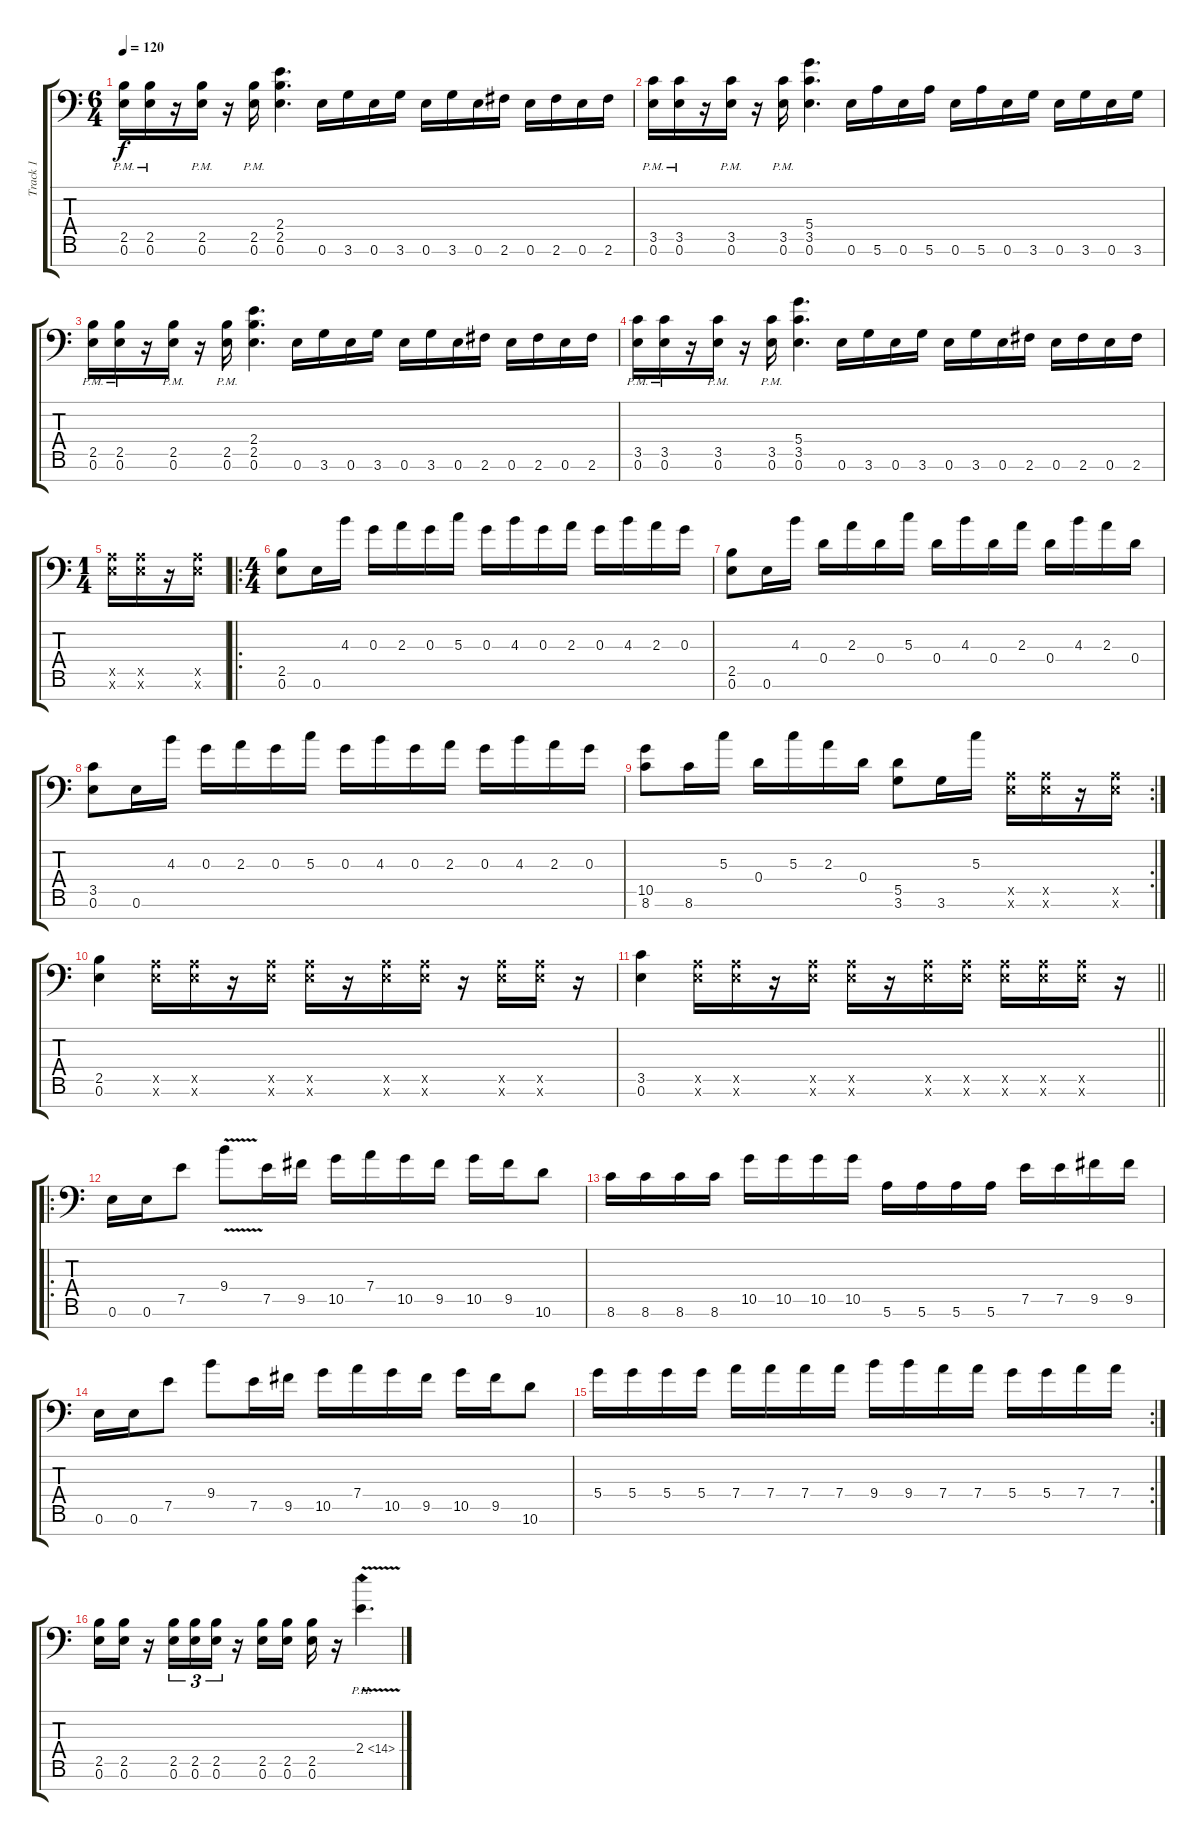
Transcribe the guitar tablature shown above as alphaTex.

\track ("Track 1" "Track 1") {instrument distortionguitar}
\staff {score tabs}
\tuning (E4 B3 G3 D3 A2 E2 A1) {hide}
\ts (6 4)
\tempo 120
\clef f4
\ks c
(2.5{pm} 0.6{pm}).16{dy f instrument distortionguitar} (2.5{pm} 0.6{pm}).16 r.16 (2.5{pm} 0.6{pm}).16 r.16 (2.5{pm} 0.6{pm}).16 (2.4 2.5 0.6).4{d} 0.6.16 3.6.16 0.6.16 3.6.16 0.6.16 3.6.16 0.6.16 2.6.16 0.6.16 2.6.16 0.6.16 2.6.16 |
(3.5{pm} 0.6{pm}).16 (3.5{pm} 0.6{pm}).16 r.16 (3.5{pm} 0.6{pm}).16 r.16 (3.5{pm} 0.6{pm}).16 (5.4 3.5 0.6).4{d} 0.6.16 5.6.16 0.6.16 5.6.16 0.6.16 5.6.16 0.6.16 3.6.16 0.6.16 3.6.16 0.6.16 3.6.16 |
(2.5{pm} 0.6{pm}).16 (2.5{pm} 0.6{pm}).16 r.16 (2.5{pm} 0.6{pm}).16 r.16 (2.5{pm} 0.6{pm}).16 (2.4 2.5 0.6).4{d} 0.6.16 3.6.16 0.6.16 3.6.16 0.6.16 3.6.16 0.6.16 2.6.16 0.6.16 2.6.16 0.6.16 2.6.16 |
(3.5{pm} 0.6{pm}).16 (3.5{pm} 0.6{pm}).16 r.16 (3.5{pm} 0.6{pm}).16 r.16 (3.5{pm} 0.6{pm}).16 (5.4 3.5 0.6).4{d} 0.6.16 3.6.16 0.6.16 3.6.16 0.6.16 3.6.16 0.6.16 2.6.16 0.6.16 2.6.16 0.6.16 2.6.16 |
\ts (1 4)
(0.5{x} 0.6{x}).16 (0.5{x} 0.6{x}).16 r.16 (0.5{x} 0.6{x}).16 |
\ro
\ts (4 4)
(2.5 0.6).8 0.6.16 4.3.16 0.3.16 2.3.16 0.3.16 5.3.16 0.3.16 4.3.16 0.3.16 2.3.16 0.3.16 4.3.16 2.3.16 0.3.16 |
(2.5 0.6).8 0.6.16 4.3.16 0.4.16 2.3.16 0.4.16 5.3.16 0.4.16 4.3.16 0.4.16 2.3.16 0.4.16 4.3.16 2.3.16 0.4.16 |
(3.5 0.6).8 0.6.16 4.3.16 0.3.16 2.3.16 0.3.16 5.3.16 0.3.16 4.3.16 0.3.16 2.3.16 0.3.16 4.3.16 2.3.16 0.3.16 |
\rc 2
(10.5 8.6).8 8.6.16 5.3.16 0.4.16 5.3.16 2.3.16 0.4.16 (5.5 3.6).8 3.6.16 5.3.16 (0.5{x} 0.6{x}).16 (0.5{x} 0.6{x}).16 r.16 (0.5{x} 0.6{x}).16 |
(2.5 0.6).4 (0.5{x} 0.6{x}).16 (0.5{x} 0.6{x}).16 r.16 (0.5{x} 0.6{x}).16 (0.5{x} 0.6{x}).16 r.16 (0.5{x} 0.6{x}).16 (0.5{x} 0.6{x}).16 r.16 (0.5{x} 0.6{x}).16 (0.5{x} 0.6{x}).16 r.16 |
\barLineRight lightlight
(3.5 0.6).4 (0.5{x} 0.6{x}).16 (0.5{x} 0.6{x}).16 r.16 (0.5{x} 0.6{x}).16 (0.5{x} 0.6{x}).16 r.16 (0.5{x} 0.6{x}).16 (0.5{x} 0.6{x}).16 (0.5{x} 0.6{x}).16 (0.5{x} 0.6{x}).16 (0.5{x} 0.6{x}).16 r.16 |
\ro
0.6.16 0.6.16 7.5.8 9.4{v}.8 7.5.16 9.5.16 10.5.16 7.4.16 10.5.16 9.5.16 10.5.16 9.5.16 10.6.8 |
8.6.16 8.6.16 8.6.16 8.6.16 10.5.16 10.5.16 10.5.16 10.5.16 5.6.16 5.6.16 5.6.16 5.6.16 7.5.16 7.5.16 9.5.16 9.5.16 |
0.6.16 0.6.16 7.5.8 9.4.8 7.5.16 9.5.16 10.5.16 7.4.16 10.5.16 9.5.16 10.5.16 9.5.16 10.6.8 |
\rc 2
5.4.16 5.4.16 5.4.16 5.4.16 7.4.16 7.4.16 7.4.16 7.4.16 9.4.16 9.4.16 7.4.16 7.4.16 5.4.16 5.4.16 7.4.16 7.4.16 |
(2.5 0.6).16 (2.5 0.6).16 r.16 (2.5 0.6).16{tu (3 2)} (2.5 0.6).16{tu (3 2)} (2.5 0.6).16{tu (3 2)} r.16 (2.5 0.6).16 (2.5 0.6).16 (2.5 0.6).16 r.16 2.4{ph 12 v}.4{d}
